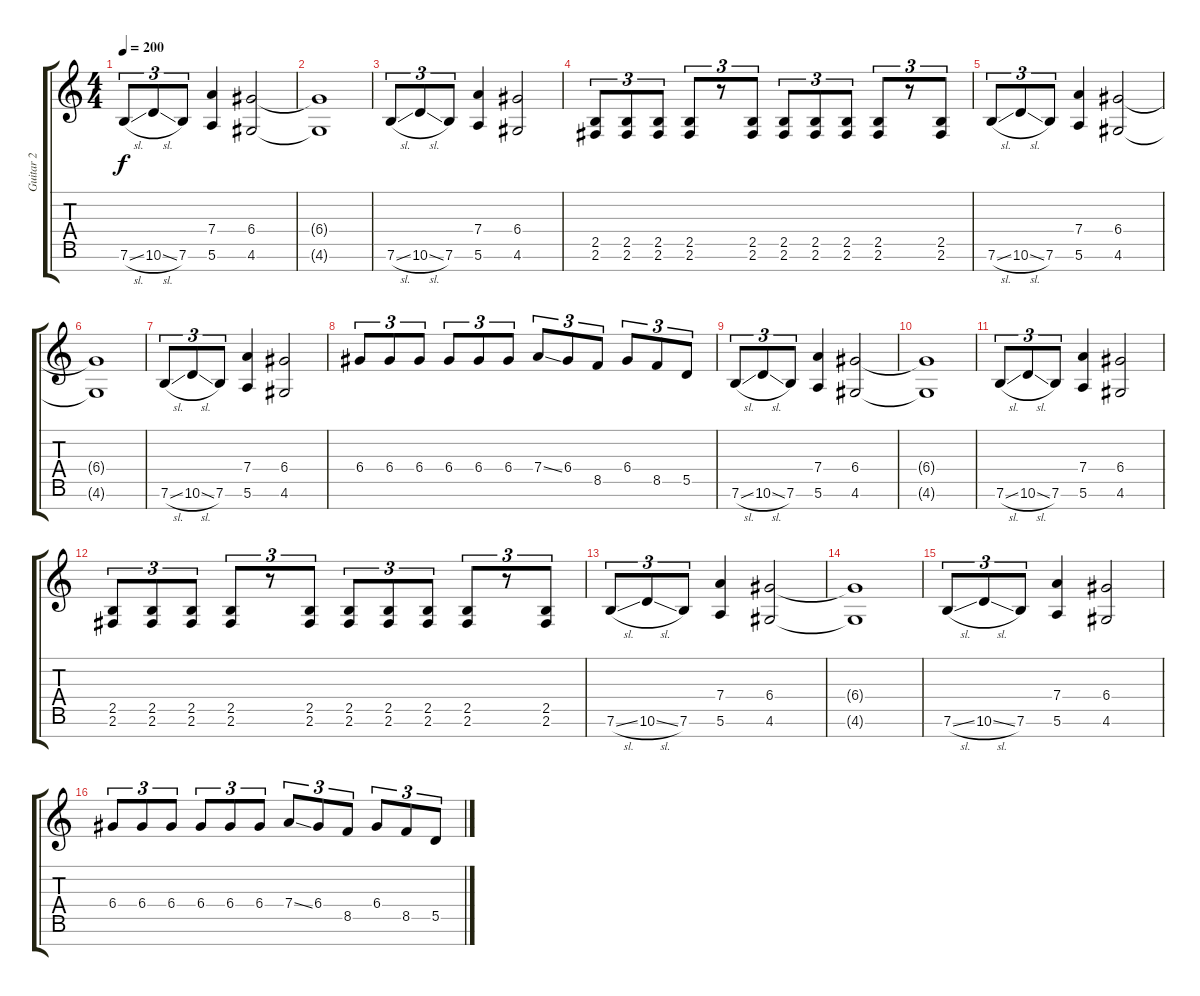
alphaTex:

\track ("Guitar 2" "Guitar 2") {instrument overdrivenguitar}
\staff {score tabs}
\tuning (E4 B3 G3 D3 A2 E2 B1) {hide}
\ts (4 4)
\tempo 200
\clef g2
\ks c
7.6{sl}.8{tu (3 2) dy f} 10.6{sl}.8{tu (3 2)} 7.6.8{tu (3 2)} (7.4 5.6).4 (6.4 4.6).2 |
(6.4{t} 4.6{t}).1 |
7.6{sl}.8{tu (3 2)} 10.6{sl}.8{tu (3 2)} 7.6.8{tu (3 2)} (7.4 5.6).4 (6.4 4.6).2 |
(2.5 2.6).8{tu (3 2)} (2.5 2.6).8{tu (3 2)} (2.5 2.6).8{tu (3 2)} (2.5 2.6).8{tu (3 2)} r.8{tu (3 2)} (2.5 2.6).8{tu (3 2)} (2.5 2.6).8{tu (3 2)} (2.5 2.6).8{tu (3 2)} (2.5 2.6).8{tu (3 2)} (2.5 2.6).8{tu (3 2)} r.8{tu (3 2)} (2.5 2.6).8{tu (3 2)} |
7.6{sl}.8{tu (3 2)} 10.6{sl}.8{tu (3 2)} 7.6.8{tu (3 2)} (7.4 5.6).4 (6.4 4.6).2 |
(6.4{t} 4.6{t}).1 |
7.6{sl}.8{tu (3 2)} 10.6{sl}.8{tu (3 2)} 7.6.8{tu (3 2)} (7.4 5.6).4 (6.4 4.6).2 |
6.4.8{tu (3 2)} 6.4.8{tu (3 2)} 6.4.8{tu (3 2)} 6.4.8{tu (3 2)} 6.4.8{tu (3 2)} 6.4.8{tu (3 2)} 7.4{ss}.8{tu (3 2)} 6.4.8{tu (3 2)} 8.5.8{tu (3 2)} 6.4.8{tu (3 2)} 8.5.8{tu (3 2)} 5.5.8{tu (3 2)} |
7.6{sl}.8{tu (3 2)} 10.6{sl}.8{tu (3 2)} 7.6.8{tu (3 2)} (7.4 5.6).4 (6.4 4.6).2 |
(6.4{t} 4.6{t}).1 |
7.6{sl}.8{tu (3 2)} 10.6{sl}.8{tu (3 2)} 7.6.8{tu (3 2)} (7.4 5.6).4 (6.4 4.6).2 |
(2.5 2.6).8{tu (3 2)} (2.5 2.6).8{tu (3 2)} (2.5 2.6).8{tu (3 2)} (2.5 2.6).8{tu (3 2)} r.8{tu (3 2)} (2.5 2.6).8{tu (3 2)} (2.5 2.6).8{tu (3 2)} (2.5 2.6).8{tu (3 2)} (2.5 2.6).8{tu (3 2)} (2.5 2.6).8{tu (3 2)} r.8{tu (3 2)} (2.5 2.6).8{tu (3 2)} |
7.6{sl}.8{tu (3 2)} 10.6{sl}.8{tu (3 2)} 7.6.8{tu (3 2)} (7.4 5.6).4 (6.4 4.6).2 |
(6.4{t} 4.6{t}).1 |
7.6{sl}.8{tu (3 2)} 10.6{sl}.8{tu (3 2)} 7.6.8{tu (3 2)} (7.4 5.6).4 (6.4 4.6).2 |
6.4.8{tu (3 2)} 6.4.8{tu (3 2)} 6.4.8{tu (3 2)} 6.4.8{tu (3 2)} 6.4.8{tu (3 2)} 6.4.8{tu (3 2)} 7.4{ss}.8{tu (3 2)} 6.4.8{tu (3 2)} 8.5.8{tu (3 2)} 6.4.8{tu (3 2)} 8.5.8{tu (3 2)} 5.5.8{tu (3 2)}
